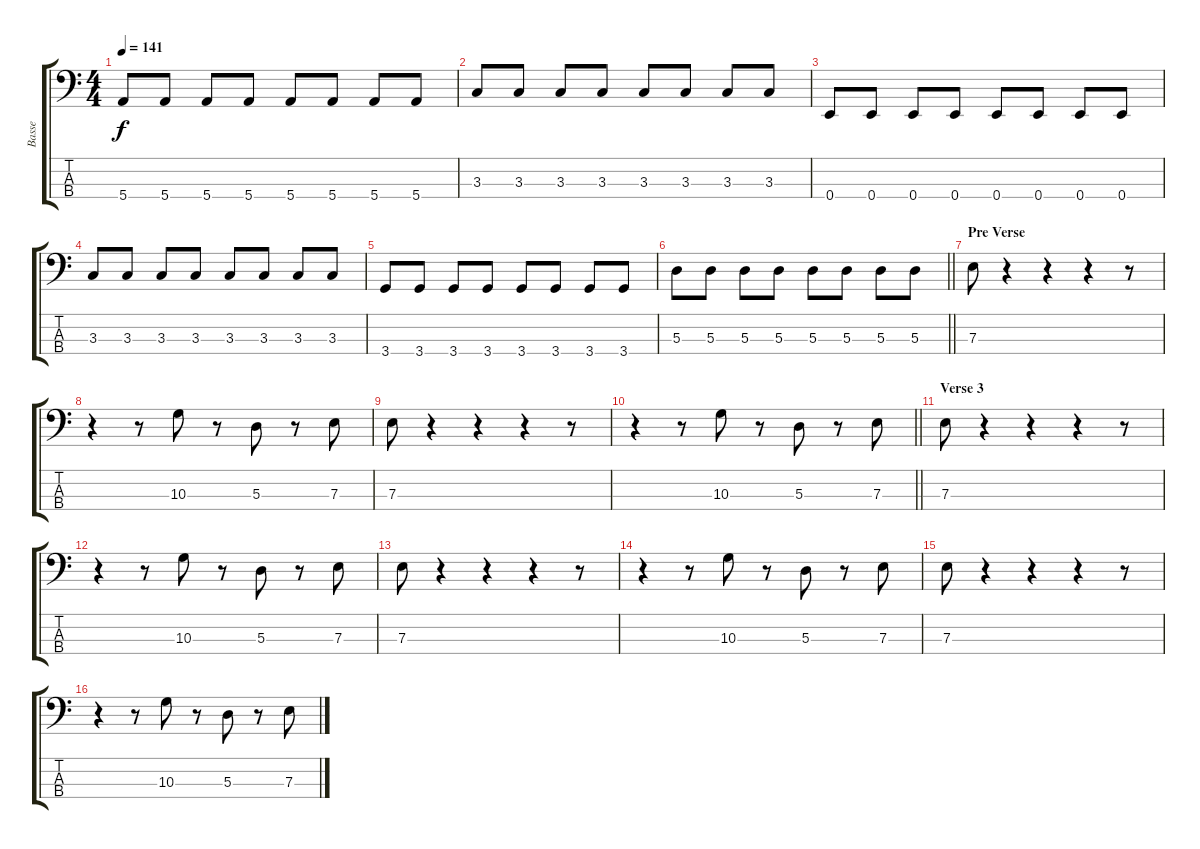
\track ("Basse" "Basse") {instrument electricbassfinger}
\staff {score tabs}
\tuning (G2 D2 A1 E1) {hide}
\ts (4 4)
\tempo 141
\clef f4
\ks c
5.4.8{dy f} 5.4.8 5.4.8 5.4.8 5.4.8 5.4.8 5.4.8 5.4.8 |
3.3.8 3.3.8 3.3.8 3.3.8 3.3.8 3.3.8 3.3.8 3.3.8 |
0.4.8 0.4.8 0.4.8 0.4.8 0.4.8 0.4.8 0.4.8 0.4.8 |
3.3.8 3.3.8 3.3.8 3.3.8 3.3.8 3.3.8 3.3.8 3.3.8 |
3.4.8 3.4.8 3.4.8 3.4.8 3.4.8 3.4.8 3.4.8 3.4.8 |
\barLineRight lightlight
5.3.8 5.3.8 5.3.8 5.3.8 5.3.8 5.3.8 5.3.8 5.3.8 |
\section ("" "Pre Verse")
7.3.8 r.4 r.4 r.4 r.8 |
r.4 r.8 10.3.8 r.8 5.3.8 r.8 7.3.8 |
7.3.8 r.4 r.4 r.4 r.8 |
\barLineRight lightlight
r.4 r.8 10.3.8 r.8 5.3.8 r.8 7.3.8 |
\section ("" "Verse 3")
7.3.8 r.4 r.4 r.4 r.8 |
r.4 r.8 10.3.8 r.8 5.3.8 r.8 7.3.8 |
7.3.8 r.4 r.4 r.4 r.8 |
r.4 r.8 10.3.8 r.8 5.3.8 r.8 7.3.8 |
7.3.8 r.4 r.4 r.4 r.8 |
r.4 r.8 10.3.8 r.8 5.3.8 r.8 7.3.8
